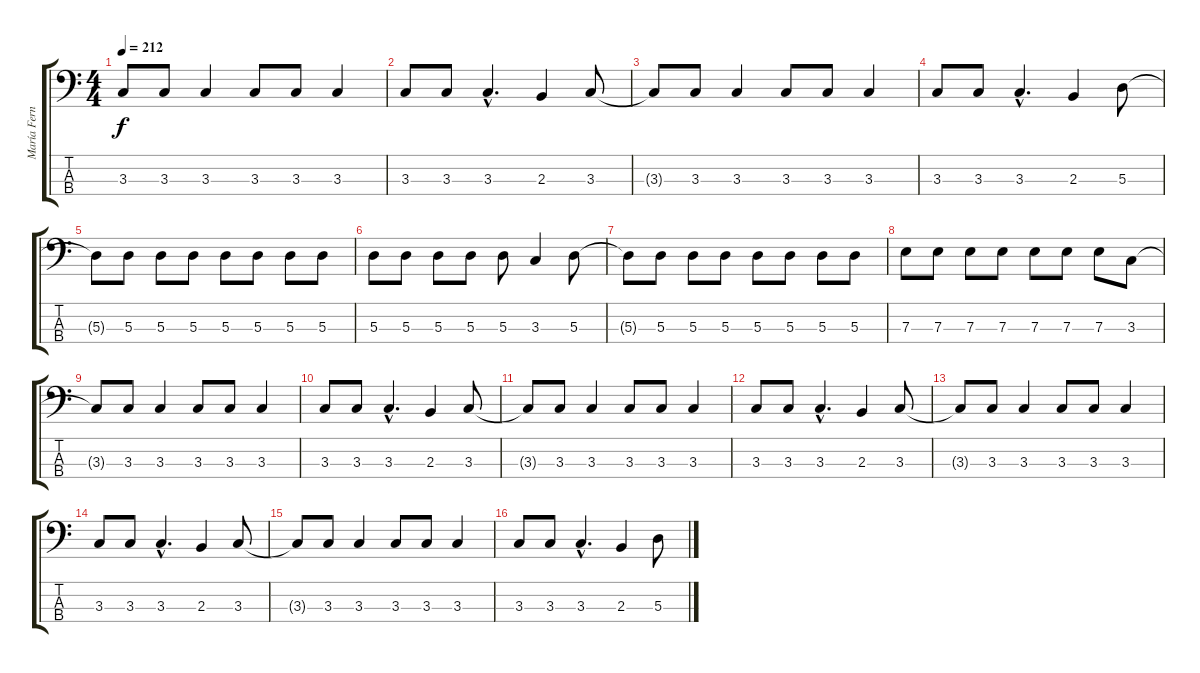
\track ("María Fernanda (bajo)" "María Fern") {instrument electricbasspick}
\staff {score tabs}
\tuning (G2 D2 A1 E1) {hide}
\ts (4 4)
\tempo 212
\clef f4
\ks c
3.3{t}.8{dy f} 3.3.8 3.3.4 3.3.8 3.3.8 3.3.4 |
3.3.8 3.3.8 3.3{hac}.4{d} 2.3.4 3.3.8 |
3.3{t}.8 3.3.8 3.3.4 3.3.8 3.3.8 3.3.4 |
3.3.8 3.3.8 3.3{hac}.4{d} 2.3.4 5.3.8 |
5.3{t}.8 5.3.8 5.3.8 5.3.8 5.3.8 5.3.8 5.3.8 5.3.8 |
5.3.8 5.3.8 5.3.8 5.3.8 5.3.8 3.3.4 5.3.8 |
5.3{t}.8 5.3.8 5.3.8 5.3.8 5.3.8 5.3.8 5.3.8 5.3.8 |
7.3.8 7.3.8 7.3.8 7.3.8 7.3.8 7.3.8 7.3.8 3.3.8 |
3.3{t}.8 3.3.8 3.3.4 3.3.8 3.3.8 3.3.4 |
3.3.8 3.3.8 3.3{hac}.4{d} 2.3.4 3.3.8 |
3.3{t}.8 3.3.8 3.3.4 3.3.8 3.3.8 3.3.4 |
3.3.8 3.3.8 3.3{hac}.4{d} 2.3.4 3.3.8 |
3.3{t}.8 3.3.8 3.3.4 3.3.8 3.3.8 3.3.4 |
3.3.8 3.3.8 3.3{hac}.4{d} 2.3.4 3.3.8 |
3.3{t}.8 3.3.8 3.3.4 3.3.8 3.3.8 3.3.4 |
3.3.8 3.3.8 3.3{hac}.4{d} 2.3.4 5.3.8
